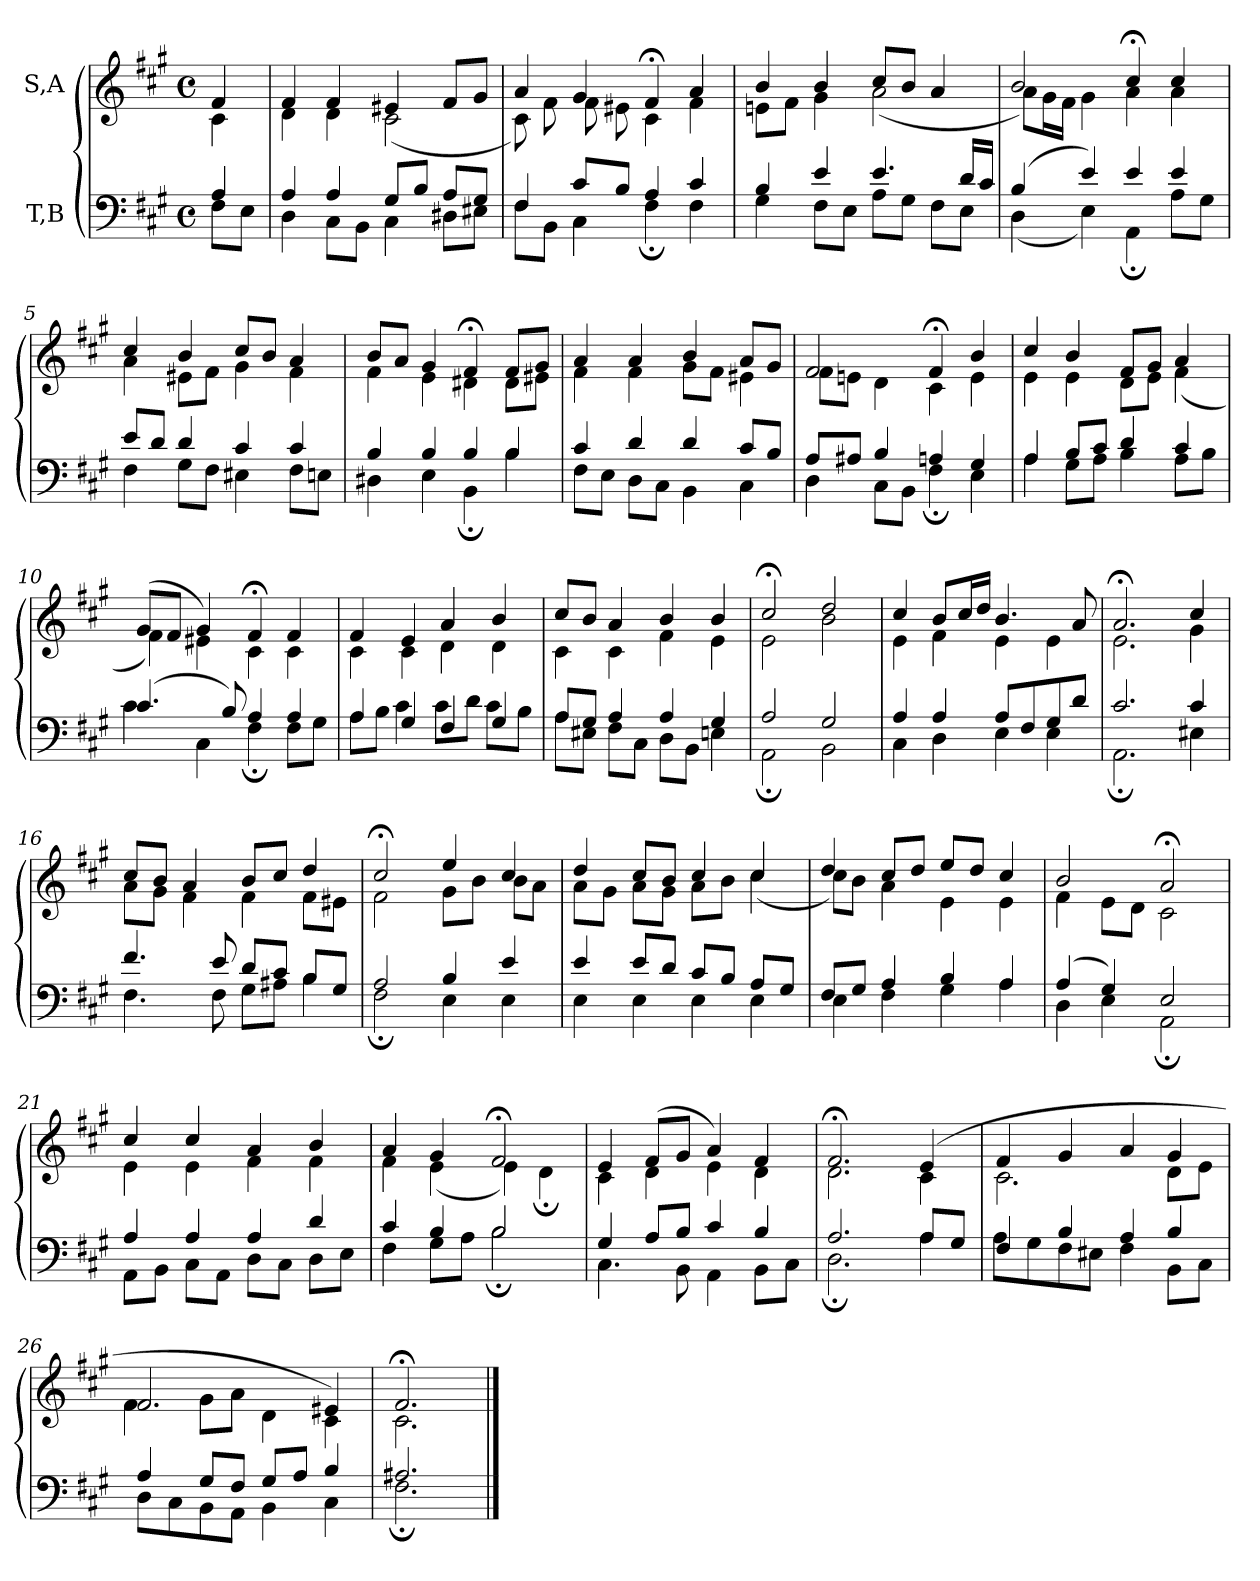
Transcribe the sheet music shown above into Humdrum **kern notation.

**kern	**kern
*part2	*part1
*staff2	*staff1
*I"T,B	*I"S,A
*clefF4	*clefG2
*k[f#c#g#]	*k[f#c#g#]
*M4/4	*M4/4
*met(c)	*met(c)
=	=
*^	*^
4A	8F#L	4f#	4c#
.	8EJ	.	.
=1	=1	=1	=1
4A	4D	4f#	4d
4A	8C#L	4f#	4d
.	8BBJ	.	.
8G#L	4C#	4e#X	(<2c#
8BJ	.	.	.
8AL	8D#XL	8f#L	.
8G#J	8E#XJ	8g#J	.
=2	=2	=2	=2
4F#	8F#L	4a	8c#)
.	8BBJ	.	8f#
8c#L	4C#	4g#	8f#
8BJ	.	.	8e#X
4A	4F#;	4f#;<	4c#
4c#	4F#	4a	4f#
=3	=3	=3	=3
4B	4G#	4b	8enL
.	.	.	8f#J
4e	8F#L	4b	4g#
.	8EJ	.	.
4.e	8AL	8cc#L	(<2a
.	8G#J	8bJ	.
.	8F#L	4a	.
16dLL	8EJ	.	.
16c#JJ	.	.	.
=4	=4	=4	=4
(>4B	(<4D	2b	8aL)
.	.	.	16g#L
.	.	.	16f#JJ
4e)	4E)	.	4g#
4e	4AA;	4cc#;<	4a
4e	8AL	4cc#	4a
.	8G#J	.	.
=5	=5	=5	=5
8eL	4F#	4cc#	4a
8dJ	.	.	.
4d	8G#L	4b	8e#XL
.	8F#J	.	8f#J
4c#	4E#X	8cc#L	4g#
.	.	8bJ	.
4c#	8F#L	4a	4f#
.	8EnJ	.	.
=6	=6	=6	=6
4B	4D#X	8bL	4f#
.	.	8aJ	.
4B	4E	4g#	4e
4B	4BB;	4f#;<	4d#X
4B	4B	8f#L	8d#L
.	.	8g#J	8e#XJ
=7	=7	=7	=7
4c#	8F#L	4a	4f#
.	8EJ	.	.
4d	8DL	4a	4f#
.	8C#J	.	.
4d	4BB	4b	8g#L
.	.	.	8f#J
8c#L	4C#	8aL	4e#X
8BJ	.	8g#J	.
=8	=8	=8	=8
8AL	4D	2f#	8f#L
8A#XJ	.	.	8enJ
4B	8C#L	.	4d
.	8BBJ	.	.
4An	4F#;	4f#;<	4c#
4G#	4E	4b	4e
=9	=9	=9	=9
4A	4A	4cc#	4e
8BL	8G#L	4b	4e
8c#J	8AJ	.	.
4d	4B	8f#L	8dL
.	.	8g#J	8eJ
4c#	8AL	4a	(<4f#
.	8BJ	.	.
=10	=10	=10	=10
(>4.c#	4c#	(>8g#L	4f#)
.	.	8f#J	.
.	4C#	4g#)	4e#X
8B)	.	.	.
4A	4F#;	4f#;<	4c#
4A	8F#L	4f#	4c#
.	8G#J	.	.
=11	=11	=11	=11
4A	8AL	4f#	4c#
.	8BJ	.	.
4G#	4c#	4e	4c#
4F#	8c#L	4a	4d
.	8dJ	.	.
4G#	8c#L	4b	4d
.	8BJ	.	.
=12	=12	=12	=12
8AL	8AL	8cc#L	4c#
8G#J	8E#XJ	8bJ	.
4A	8F#L	4a	4c#
.	8C#J	.	.
4A	8DL	4b	4f#
.	8BBJ	.	.
4G#	4En	4b	4e
=13	=13	=13	=13
2A	2AA;	2cc#;<	2e
2G#	2BB	2dd	2b
=14	=14	=14	=14
4A	4C#	4cc#	4e
4A	4D	8bL	4f#
.	.	16cc#L	.
.	.	16ddJJ	.
8AL	4E	4.b	4e
8F#	.	.	.
8G#	4E	.	4e
8dJ	.	8a	.
=15	=15	=15	=15
2.c#	2.AA;	2.a;<	2.e
4c#	4E#X	4cc#	4g#
=16	=16	=16	=16
4.f#	4.F#	8cc#L	8aL
.	.	8bJ	8g#J
.	.	4a	4f#
8e	8F#	.	.
8dL	8G#L	8bL	4f#
8c#J	8A#XJ	8cc#J	.
8BL	4B	4dd	8f#L
8G#J	.	.	8e#XJ
=17	=17	=17	=17
2A	2F#;	2cc#;<	2f#
4B	4E	4ee	8g#L
.	.	.	8bJ
4e	4E	4cc#	8bL
.	.	.	8aJ
=18	=18	=18	=18
4e	4E	4dd	8aL
.	.	.	8g#J
8eL	4E	8cc#L	8aL
8dJ	.	8bJ	8g#J
8c#L	4E	4cc#	8aL
8BJ	.	.	8bJ
8AL	4E	4cc#	(<4cc#
8G#J	.	.	.
=19	=19	=19	=19
8F#L	4E	4dd	8cc#L)
8G#J	.	.	8bJ
4A	4F#	8cc#L	4a
.	.	8ddJ	.
4B	4G#	8eeL	4e
.	.	8ddJ	.
4A	4A	4cc#	4e
=20	=20	=20	=20
(>4A	4D	2b	4f#
4G#)	4E	.	8eL
.	.	.	8dJ
2E	2AA;	2a;<	2c#
=21	=21	=21	=21
4A	8AAL	4cc#	4e
.	8BBJ	.	.
4A	8C#L	4cc#	4e
.	8AAJ	.	.
4A	8DL	4a	4f#
.	8C#J	.	.
4d	8DL	4b	4f#
.	8EJ	.	.
=22	=22	=22	=22
4c#	4F#	4a	4f#
4B	8G#L	4g#	(<4e
.	8AJ	.	.
2B	2B;	2f#;<	4e)
.	.	.	4d;
=23	=23	=23	=23
4G#	4.C#	4e	4c#
8AL	.	(>8f#L	4d
8BJ	8BB	8g#J	.
4c#	4AA	4a)	4e
4B	8BBL	4f#	4d
.	8C#J	.	.
=24	=24	=24	=24
2.A	2.D;	2.f#;<	2.d
8AL	4A	(>4e	4c#
8G#J	.	.	.
=25	=25	=25	=25
4F#	8AL	4f#	2.c#
.	8G#	.	.
4B	8F#	4g#	.
.	8E#XJ	.	.
4A	4F#	4a	.
4B	8BBL	4g#	8dL
.	8C#J	.	8eJ
=26	=26	=26	=26
4A	8DL	2.f#	4f#
.	8C#	.	.
8G#L	8BB	.	8g#L
8F#J	8AAJ	.	8aJ
8G#L	4BB	.	4d
8AJ	.	.	.
4B	4C#	4e#X)	4c#
=27	=27	=27	=27
2.A#X	2.F#;	2.f#;<	2.c#
*v	*v	*	*
*	*v	*v
==	==
*-	*-
